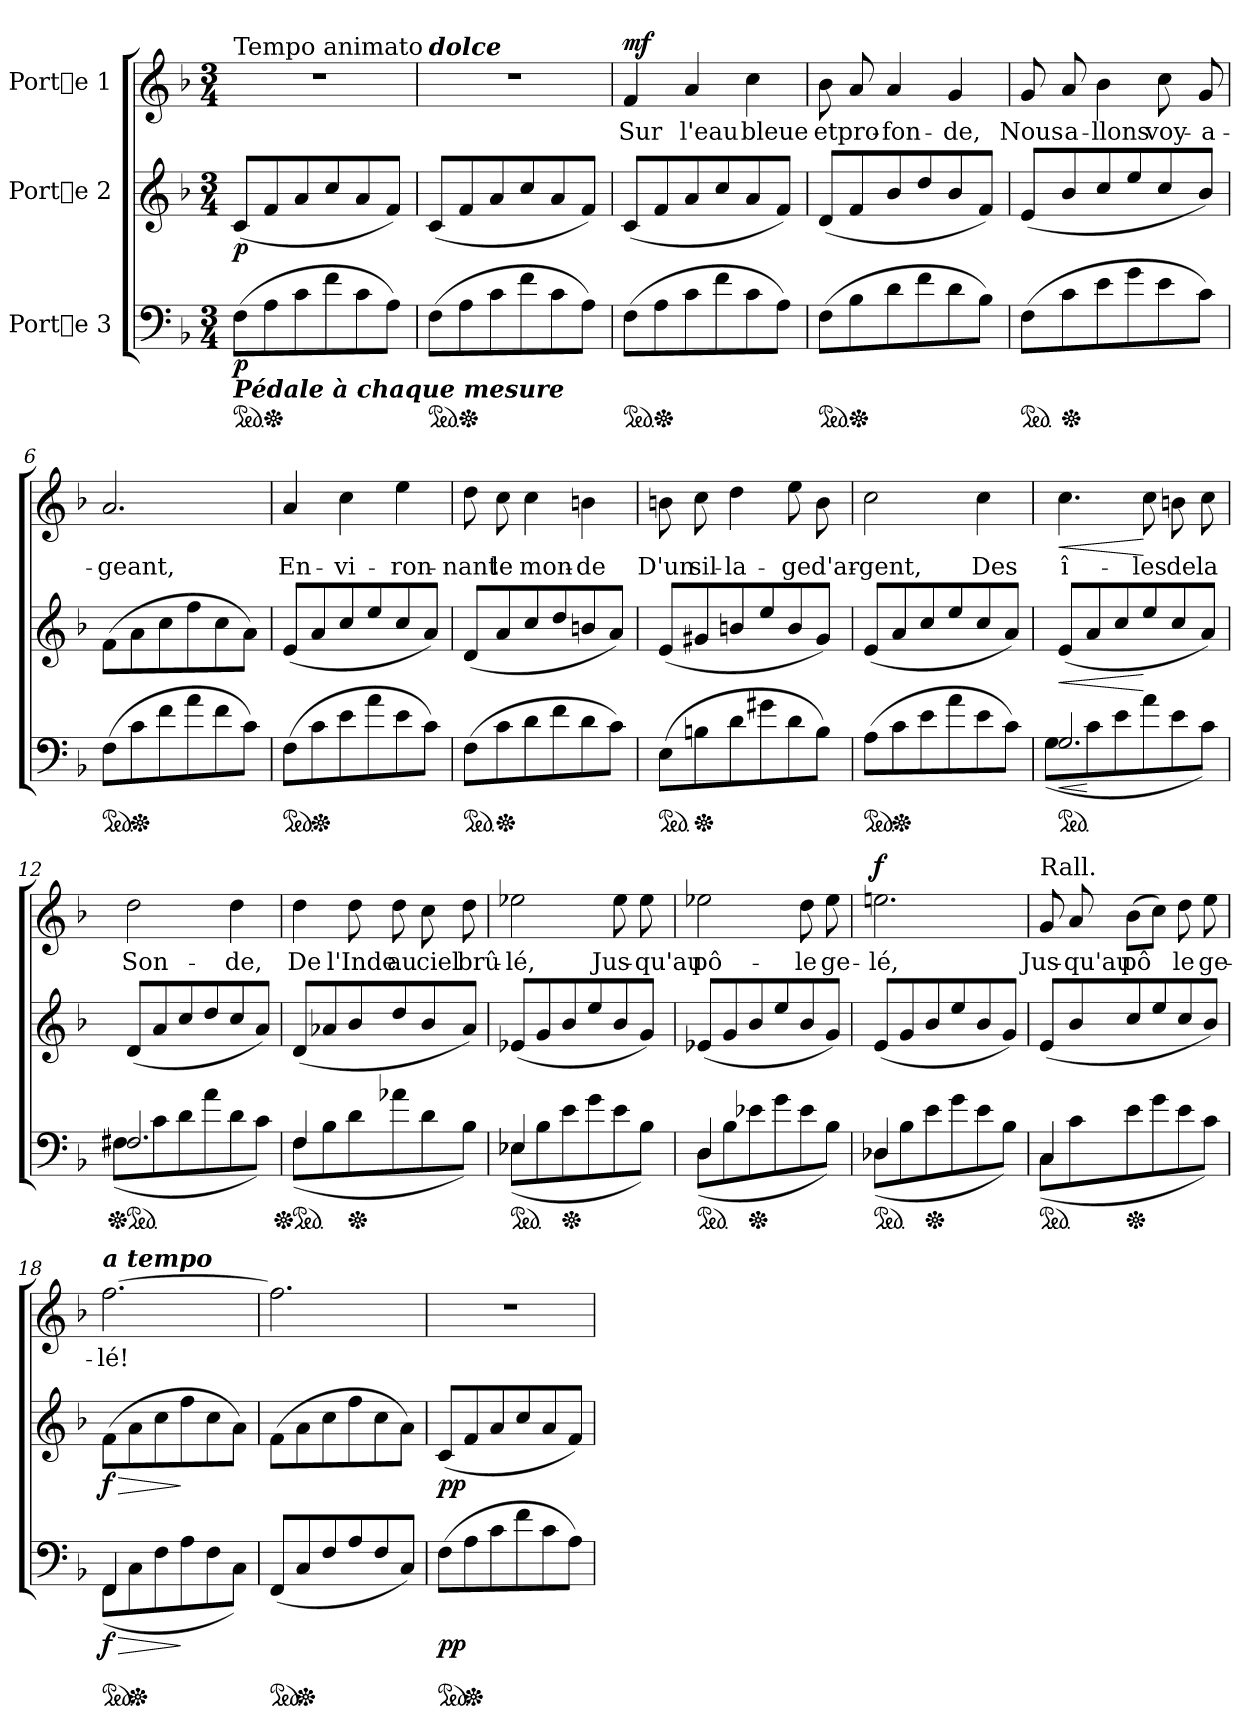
**kern	**dynam	**kern	**dynam	**kern	**text	**dynam
*part3	*part3	*part2	*part2	*part1	*part1	*part1
*staff3	*staff3	*staff2	*staff2	*staff1	*staff1	*staff1
*I"Porte 3	*	*I"Porte 2	*	*I"Porte 1	*	*
!!LO:PB:g=z
*stria5	*	*stria5	*	*stria5	*	*
*clefF4	*	*clefG2	*	*clefG2	*	*
*k[b-]	*	*k[b-]	*	*k[b-]	*	*
*F:	*	*F:	*	*F:	*	*
*M3/4	*	*M3/4	*	*M3/4	*	*
*ped	*	*	*	*	*	*
*MM130	*	*MM130	*	*MM130	*	*
=1	=1	=1	=1	=1	=1	=1
!	!	!	!	!LO:TX:a:t=Tempo animato	!	!
!LO:TX:b:Bi:t=Pédale à chaque mesure	!	!	!	!	!	!
!	!LO:DY:b	!	!LO:DY:b	!	!	!
(>8F\L	p	(>8c/L	p	2.r	.	.
*Xped	*	*	*	*	*	*
8A\	.	8f/	.	.	.	.
8c\	.	8a/	.	.	.	.
8f\	.	8cc/	.	.	.	.
8c\	.	8a/	.	.	.	.
8A\J)	.	8f/J)	.	.	.	.
=2	=2	=2	=2	=2	=2	=2
*ped	*	*	*	*	*	*
!	!	!	!	!LO:TX:a:Bi:t=dolce	!	!
(>8F\L	.	(>8c/L	.	2.r	.	.
*Xped	*	*	*	*	*	*
8A\	.	8f/	.	.	.	.
8c\	.	8a/	.	.	.	.
8f\	.	8cc/	.	.	.	.
8c\	.	8a/	.	.	.	.
8A\J)	.	8f/J)	.	.	.	.
=3	=3	=3	=3	=3	=3	=3
*ped	*	*	*	*	*	*
!	!	!	!	!	!LO:LY:b	!LO:DY:a
(>8F\L	.	(>8c/L	.	4f/	Sur	mf
*Xped	*	*	*	*	*	*
8A\	.	8f/	.	.	.	.
!	!	!	!	!	!LO:LY:b	!
8c\	.	8a/	.	4a/	l'eau	.
8f\	.	8cc/	.	.	.	.
!	!	!	!	!	!LO:LY:b	!
8c\	.	8a/	.	4cc\	bleue	.
8A\J)	.	8f/J)	.	.	.	.
=4	=4	=4	=4	=4	=4	=4
*ped	*	*	*	*	*	*
!	!	!	!	!	!LO:LY:b	!
(>8F\L	.	(>8d/L	.	8b-\	et	.
*Xped	*	*	*	*	*	*
!	!	!	!	!	!LO:LY:b	!
8B-\	.	8f/	.	8a/	pro-	.
!	!	!	!	!	!LO:LY:b	!
8d\	.	8b-/	.	4a/	-fon-	.
8f\	.	8dd/	.	.	.	.
!	!	!	!	!	!LO:LY:b	!
8d\	.	8b-/	.	4g/	-de,	.
8B-\J)	.	8f/J)	.	.	.	.
!!LO:LB:g=z
=5	=5	=5	=5	=5	=5	=5
*ped	*	*	*	*	*	*
!	!	!	!	!	!LO:LY:b	!
(>8F\L	.	(>8e/L	.	8g/	Nous	.
*Xped	*	*	*	*	*	*
!	!	!	!	!	!LO:LY:b	!
8c\	.	8b-/	.	8a/	a-	.
!	!	!	!	!	!LO:LY:b	!
8e\	.	8cc/	.	4b-\	-llons	.
8g\	.	8ee/	.	.	.	.
!	!	!	!	!	!LO:LY:b	!
8e\	.	8cc/	.	8cc\	voy-	.
!	!	!	!	!	!LO:LY:b	!
8c\J)	.	8b-/J)	.	8g/	-a-	.
=6	=6	=6	=6	=6	=6	=6
*ped	*	*	*	*	*	*
!	!	!	!	!	!LO:LY:b	!
(>8F\L	.	(>8f\L	.	2.a/	-geant,	.
*Xped	*	*	*	*	*	*
8c\	.	8a\	.	.	.	.
8f\	.	8cc\	.	.	.	.
8a\	.	8ff\	.	.	.	.
8f\	.	8cc\	.	.	.	.
8c\J)	.	8a\J)	.	.	.	.
=7	=7	=7	=7	=7	=7	=7
*ped	*	*	*	*	*	*
!	!	!	!	!	!LO:LY:b	!
(>8F\L	.	(>8e/L	.	4a/	En-	.
*Xped	*	*	*	*	*	*
8c\	.	8a/	.	.	.	.
!	!	!	!	!	!LO:LY:b	!
8e\	.	8cc/	.	4cc\	-vi-	.
8a\	.	8ee/	.	.	.	.
!	!	!	!	!	!LO:LY:b	!
8e\	.	8cc/	.	4ee\	-ron-	.
8c\J)	.	8a/J)	.	.	.	.
=8	=8	=8	=8	=8	=8	=8
*ped	*	*	*	*	*	*
!	!	!	!	!	!LO:LY:b	!
(>8F\L	.	(>8d/L	.	8dd\	-nant	.
*Xped	*	*	*	*	*	*
!	!	!	!	!	!LO:LY:b	!
8c\	.	8a/	.	8cc\	le	.
!	!	!	!	!	!LO:LY:b	!
8d\	.	8cc/	.	4cc\	mon-	.
8f\	.	8dd/	.	.	.	.
!	!	!	!	!	!LO:LY:b	!
8d\	.	8bn/	.	4bn\	-de	.
8c\J)	.	8a/J)	.	.	.	.
!!LO:PB:g=z
=9	=9	=9	=9	=9	=9	=9
*ped	*	*	*	*	*	*
!	!	!	!	!	!LO:LY:b	!
(>8E\L	.	(>8e/L	.	8bn\	D'un	.
*Xped	*	*	*	*	*	*
!	!	!	!	!	!LO:LY:b	!
8Bn\	.	8g#X/	.	8cc\	sil-	.
!	!	!	!	!	!LO:LY:b	!
8d\	.	8bn/	.	4dd\	-la-	.
8g#X\	.	8ee/	.	.	.	.
!	!	!	!	!	!LO:LY:b	!
8d\	.	8b/	.	8ee\	-ge	.
!	!	!	!	!	!LO:LY:b	!
8B\J)	.	8g#/J)	.	8b\	d'ar-	.
=10	=10	=10	=10	=10	=10	=10
*ped	*	*	*	*	*	*
!	!	!	!	!	!LO:LY:b	!
(>8A\L	.	(>8e/L	.	2cc\	-gent,	.
*Xped	*	*	*	*	*	*
8c\	.	8a/	.	.	.	.
8e\	.	8cc/	.	.	.	.
8a\	.	8ee/	.	.	.	.
!	!	!	!	!	!LO:LY:b	!
8e\	.	8cc/	.	4cc\	Des	.
8c\J)	.	8a/J)	.	.	.	.
=11	=11	=11	=11	=11	=11	=11
*ped	*	*	*	*	*	*
*^	*	*	*	*	*	*
!	!	!LO:HP:b	!	!LO:HP:b	!	!LO:LY:b	!LO:HP:b
2.G/	(>8G\L	<	(>8e/L	<	4.cc\	î-	<
.	8c\	[	8a/	.	.	.	.
.	8e\	.	8cc/	.	.	.	.
!	!	!	!	!	!	!LO:LY:b	!
.	8a\	.	8ee/	[	8cc\	-les	[
!	!	!	!	!	!	!LO:LY:b	!
.	8e\	.	8cc/	.	8bn\	de	.
!	!	!	!	!	!	!LO:LY:b	!
.	8c\J)	.	8a/J)	.	8cc\	la	.
=12	=12	=12	=12	=12	=12	=12	=12
*Xped	*	*	*	*	*	*	*
*ped	*	*	*	*	*	*	*
!	!	!	!	!	!	!LO:LY:b	!
2.F#X/	(>8F#X\L	.	(>8d/L	.	2dd\	Son-	.
.	8c\	.	8a/	.	.	.	.
.	8d\	.	8cc/	.	.	.	.
.	8a\	.	8dd/	.	.	.	.
!	!	!	!	!	!	!LO:LY:b	!
.	8d\	.	8cc/	.	4dd\	-de,	.
.	8c\J)	.	8a/J)	.	.	.	.
!!LO:LB:g=z
=13	=13	=13	=13	=13	=13	=13	=13
*Xped	*	*	*	*	*	*	*
*ped	*	*	*	*	*	*	*
!	!	!	!	!	!	!LO:LY:b	!
4F/	(>8F\L	.	(>8d/L	.	4dd\	De	.
.	8B-\	.	8a-X/	.	.	.	.
*Xped	*	*	*	*	*	*	*
!	!	!	!	!	!	!LO:LY:b	!
2ryy	8d\	.	8b-/	.	8dd\	l'Inde	.
!	!	!	!	!	!	!LO:LY:b	!
.	8a-X\	.	8dd/	.	8dd\	au	.
!	!	!	!	!	!	!LO:LY:b	!
.	8d\	.	8b-/	.	8cc\	ciel	.
!	!	!	!	!	!	!LO:LY:b	!
.	8B-\J)	.	8a-/J)	.	8dd\	brû-	.
=14	=14	=14	=14	=14	=14	=14	=14
*ped	*	*	*	*	*	*	*
!	!	!	!	!	!	!LO:LY:b	!
4E-X/	(>8E-X\L	.	(>8e-X/L	.	2ee-X\	-lé,	.
.	8B-\	.	8g/	.	.	.	.
*Xped	*	*	*	*	*	*	*
2ryy	8e\	.	8b-/	.	.	.	.
.	8g\	.	8ee/	.	.	.	.
!	!	!	!	!	!	!LO:LY:b	!
.	8e\	.	8b-/	.	8ee-\	Jus-	.
!	!	!	!	!	!	!LO:LY:b	!
.	8B-\J)	.	8g/J)	.	8ee-\	-qu'au	.
=15	=15	=15	=15	=15	=15	=15	=15
*ped	*	*	*	*	*	*	*
!	!	!	!	!	!	!LO:LY:b	!
4D/	(>8D\L	.	(>8e-X/L	.	2ee-X\	pô-	.
.	8B-\	.	8g/	.	.	.	.
*Xped	*	*	*	*	*	*	*
2ryy	8e-X\	.	8b-/	.	.	.	.
.	8g\	.	8ee/	.	.	.	.
!	!	!	!	!	!	!LO:LY:b	!
.	8e-\	.	8b-/	.	8dd\	-le	.
!	!	!	!	!	!	!LO:LY:b	!
.	8B-\J)	.	8g/J)	.	8ee-\	ge-	.
=16	=16	=16	=16	=16	=16	=16	=16
*ped	*	*	*	*	*	*	*
!	!	!	!	!	!	!LO:LY:b	!LO:DY:a
4D-X/	(>8D-X\L	.	(>8e/L	.	2.een\	-lé,	f
.	8B-\	.	8g/	.	.	.	.
*Xped	*	*	*	*	*	*	*
2ryy	8e\	.	8b-/	.	.	.	.
.	8g\	.	8ee/	.	.	.	.
.	8e\	.	8b-/	.	.	.	.
.	8B-\J)	.	8g/J)	.	.	.	.
!!LO:LB:g=z
=17	=17	=17	=17	=17	=17	=17	=17
*ped	*	*	*	*	*	*	*
!	!	!	!	!	!LO:TX:a:t=Rall.	!	!
!	!	!	!	!	!	!LO:LY:b	!
4C/	(>8C\L	.	(>8e/L	.	8g/	Jus-	.
!	!	!	!	!	!	!LO:LY:b	!
.	8c\	.	8b-/	.	8a/	-qu'au	.
*Xped	*	*	*	*	*	*	*
!	!	!	!	!	!	!LO:LY:b	!
2ryy	8e\	.	8cc/	.	(>8b-\L	pô-	.
!	!	!	!	!	!	!LO:LY:b	!
.	8g\	.	8ee/	.	8cc\J)	-	.
!	!	!	!	!	!	!LO:LY:b	!
.	8e\	.	8cc/	.	8dd\	le	.
!	!	!	!	!	!	!LO:LY:b	!
.	8c\J)	.	8b-/J)	.	8ee\	ge-	.
=18	=18	=18	=18	=18	=18	=18	=18
!	!	!LO:HP:b	!	!	!	!	!
*ped	*	*	*	*	*	*	*
*	*	*	*	*	*MM130	*	*
!	!	!	!	!	!LO:TX:a:Bi:t=a tempo	!	!
!	!	!LO:DY:n=1:b	!	!LO:HP:b	!	!LO:LY:b	!
!	!	!	!	!LO:DY:n=1:b	!	!	!
4FF/	(>8FF\L	> f	(>8f\L	> f	[>2.ff\	-lé!	.
*Xped	*	*	*	*	*	*	*
.	8C\	.	8a\	.	.	.	.
2ryy	8F\	.	8cc\	.	.	.	.
.	8A\	]	8ff\	]	.	.	.
.	8F\	.	8cc\	.	.	.	.
.	8C\J)	.	8a\J)	.	.	.	.
*v	*v	*	*	*	*	*	*
=19	=19	=19	=19	=19	=19	=19
*ped	*	*	*	*	*	*
(>8FF/L	.	(>8f\L	.	2.ff\]	.	.
*Xped	*	*	*	*	*	*
8C/	.	8a\	.	.	.	.
8F/	.	8cc\	.	.	.	.
8A/	.	8ff\	.	.	.	.
8F/	.	8cc\	.	.	.	.
8C/J)	.	8a\J)	.	.	.	.
=20	=20	=20	=20	=20	=20	=20
*ped	*	*	*	*	*	*
!	!LO:DY:b	!	!LO:DY:b	!	!	!
(>8F\L	pp	(>8c/L	pp	2.r	.	.
*Xped	*	*	*	*	*	*
8A\	.	8f/	.	.	.	.
8c\	.	8a/	.	.	.	.
8f\	.	8cc/	.	.	.	.
8c\	.	8a/	.	.	.	.
8A\J)	.	8f/J)	.	.	.	.
=	=	=	=	=	=	=
*-	*-	*-	*-	*-	*-	*-
